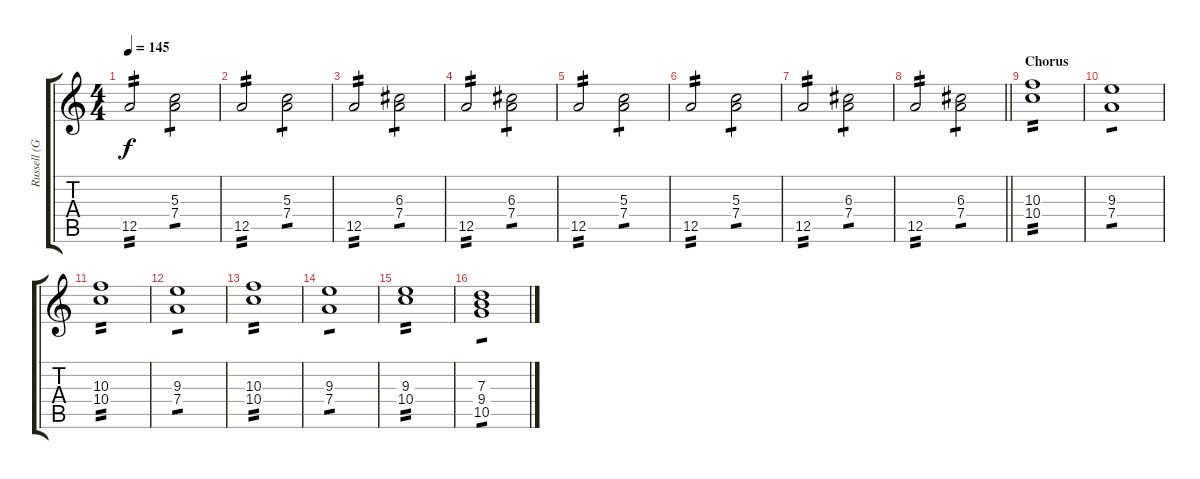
\track ("Russell (Guitar w/Tremolo)" "Russell (G") {instrument overdrivenguitar}
\staff {score tabs}
\tuning (E4 B3 G3 D3 A2 E2) {hide}
\ts (4 4)
\tempo 145
\clef g2
\ks c
12.5.2{tp 2 dy f} (5.3 7.4).2{tp 1} |
12.5.2{tp 2} (5.3 7.4).2{tp 1} |
12.5.2{tp 2} (6.3 7.4).2{tp 1} |
12.5.2{tp 2} (6.3 7.4).2{tp 1} |
12.5.2{tp 2} (5.3 7.4).2{tp 1} |
12.5.2{tp 2} (5.3 7.4).2{tp 1} |
12.5.2{tp 2} (6.3 7.4).2{tp 1} |
\barLineRight lightlight
12.5.2{tp 2} (6.3 7.4).2{tp 1} |
\section ("" "Chorus")
(10.3 10.4).1{tp 2} |
(9.3 7.4).1{tp 1} |
(10.3 10.4).1{tp 2} |
(9.3 7.4).1{tp 1} |
(10.3 10.4).1{tp 2} |
(9.3 7.4).1{tp 1} |
(9.3 10.4).1{tp 2} |
(7.3 9.4 10.5).1{tp 1}
